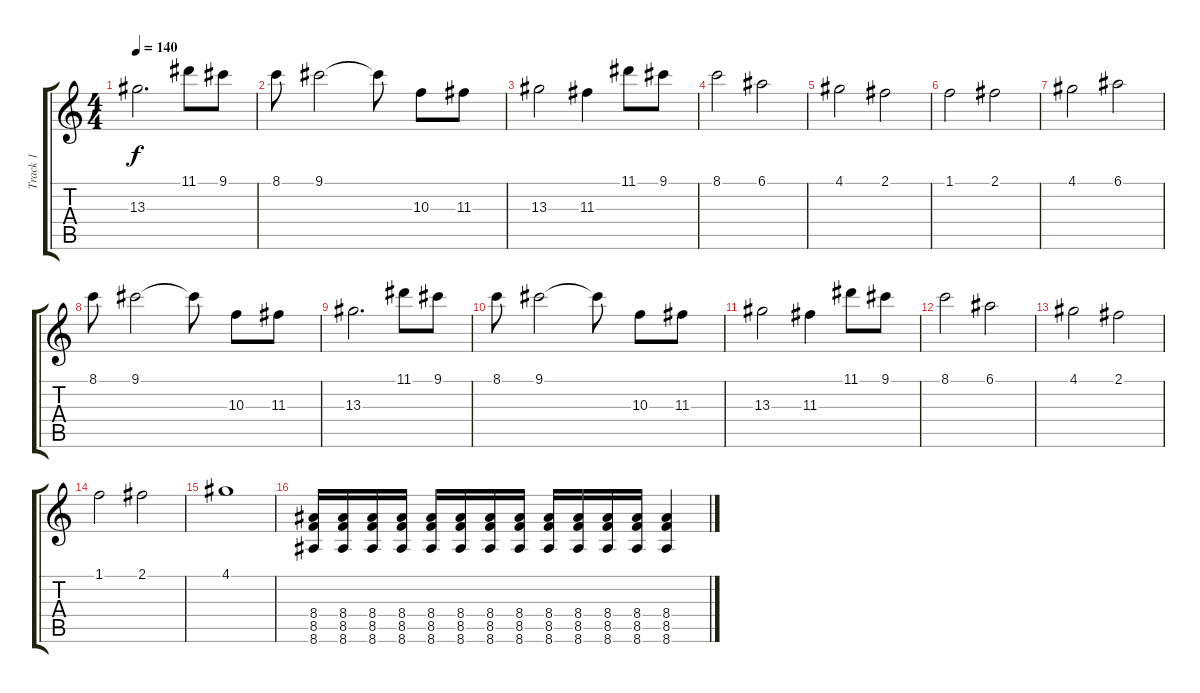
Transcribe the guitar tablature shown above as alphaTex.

\track ("Track 1" "Track 1") {instrument distortionguitar}
\staff {score tabs}
\tuning (E4 B3 G3 D3 A2 D2) {hide}
\ts (4 4)
\tempo 140
\clef g2
\ks c
13.3.2{d dy f} 11.1.8 9.1.8 |
8.1.8 9.1.2 9.1{t}.8 10.3.8 11.3.8 |
13.3.2 11.3.4 11.1.8 9.1.8 |
8.1.2 6.1.2 |
4.1.2 2.1.2 |
1.1.2 2.1.2 |
4.1.2 6.1.2 |
8.1.8 9.1.2 9.1{t}.8 10.3.8 11.3.8 |
13.3.2{d} 11.1.8 9.1.8 |
8.1.8 9.1.2 9.1{t}.8 10.3.8 11.3.8 |
13.3.2 11.3.4 11.1.8 9.1.8 |
8.1.2 6.1.2 |
4.1.2 2.1.2 |
1.1.2 2.1.2 |
4.1.1 |
(8.4 8.5 8.6).16 (8.4 8.5 8.6).16 (8.4 8.5 8.6).16 (8.4 8.5 8.6).16 (8.4 8.5 8.6).16 (8.4 8.5 8.6).16 (8.4 8.5 8.6).16 (8.4 8.5 8.6).16 (8.4 8.5 8.6).16 (8.4 8.5 8.6).16 (8.4 8.5 8.6).16 (8.4 8.5 8.6).16 (8.4 8.5 8.6).4
